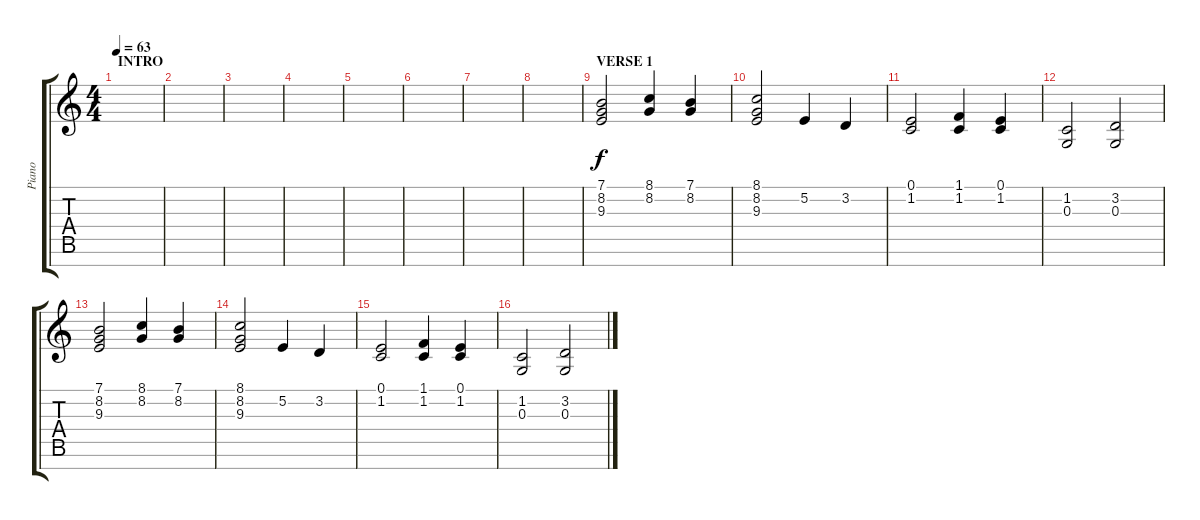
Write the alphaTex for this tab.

\track ("Piano" "Piano") {instrument brightacousticpiano}
\staff {score tabs}
\tuning (E4 B3 G3 D3 A2 E2 B1) {hide}
\ts (4 4)
\section ("" "INTRO")
\tempo 63
\clef g2
\ks c
|
|
|
|
|
|
|
|
\section ("" "VERSE 1")
(7.1 8.2 9.3).2 (8.1 8.2).4 (7.1 8.2).4 |
(8.1 8.2 9.3).2 5.2.4 3.2.4 |
(0.1 1.2).2 (1.1 1.2).4 (0.1 1.2).4 |
(1.2 0.3).2 (3.2 0.3).2 |
(7.1 8.2 9.3).2 (8.1 8.2).4 (7.1 8.2).4 |
(8.1 8.2 9.3).2 5.2.4 3.2.4 |
(0.1 1.2).2 (1.1 1.2).4 (0.1 1.2).4 |
(1.2 0.3).2 (3.2 0.3).2
